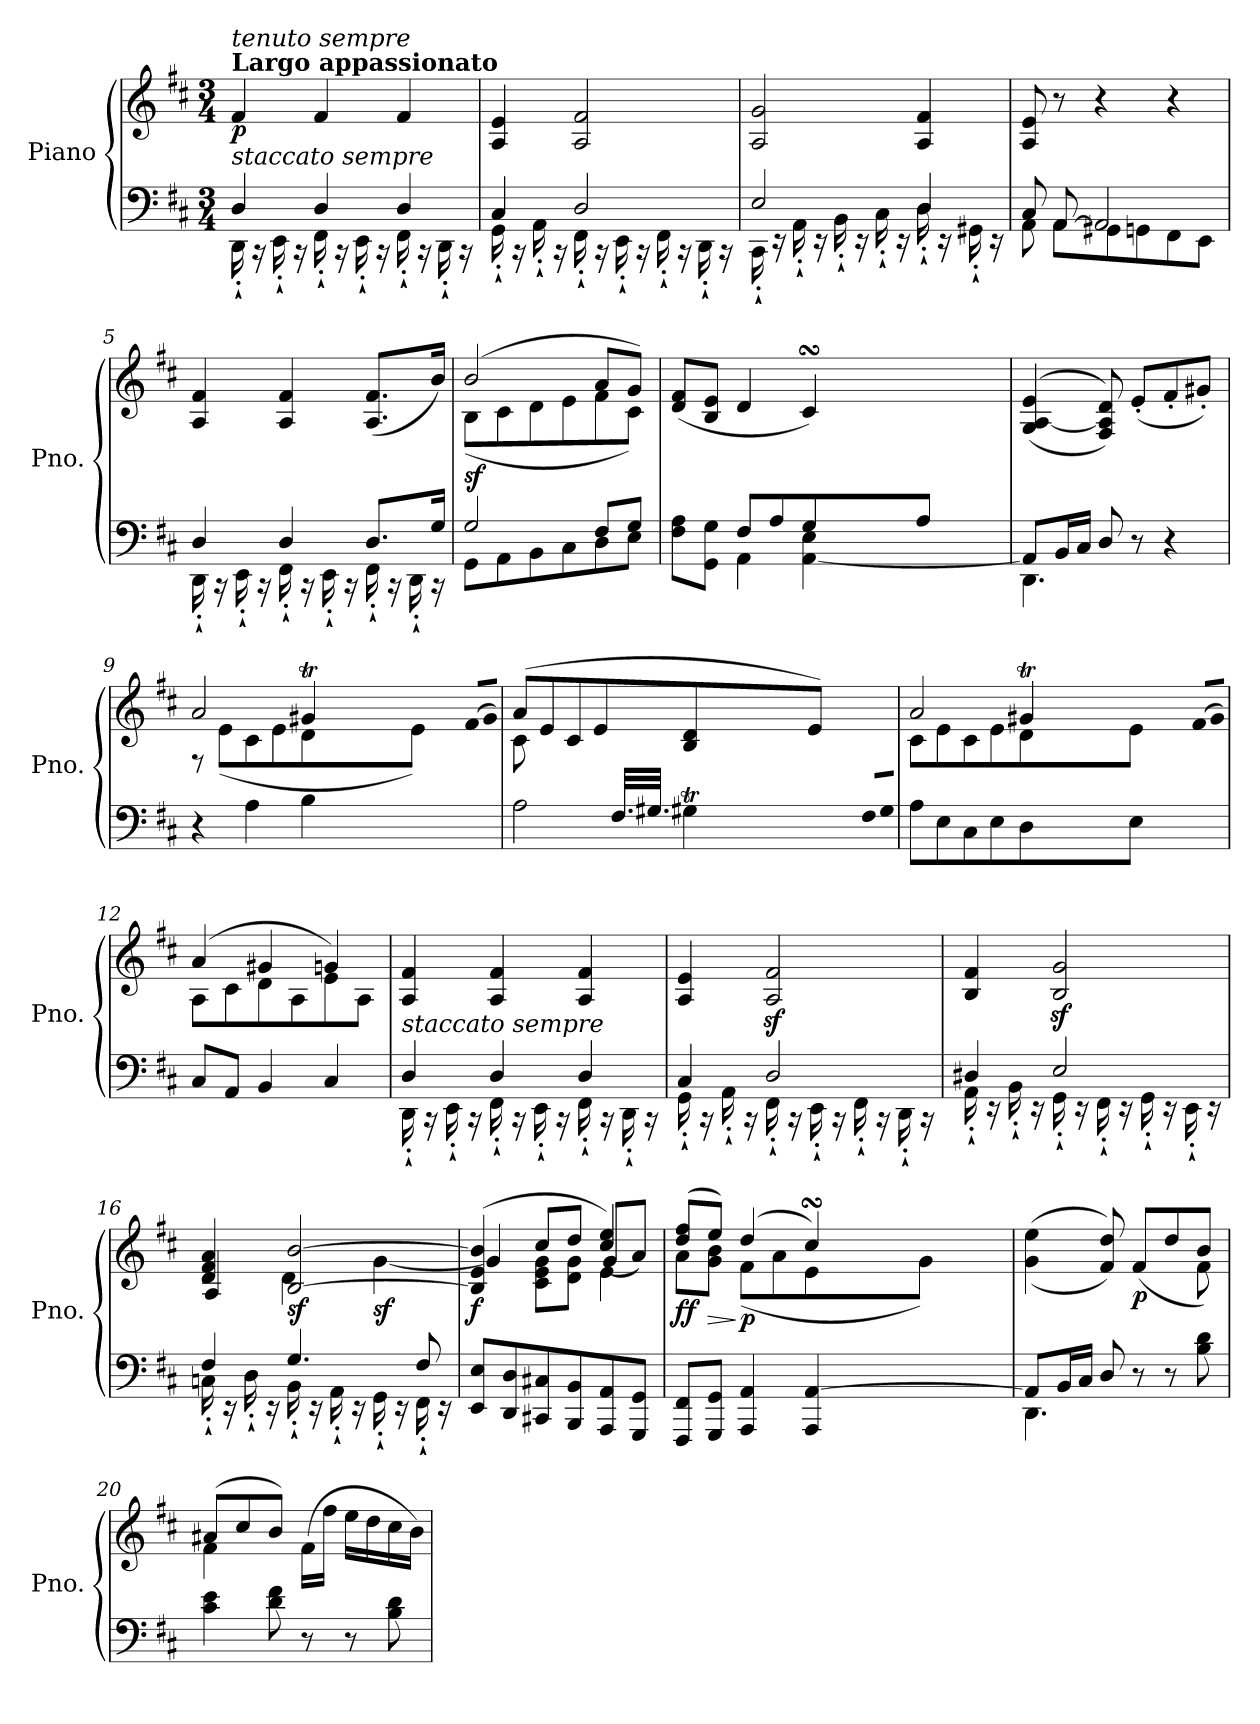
**kern	**kern	**dynam
*part1	*part1	*part1
*staff2	*staff1	*staff1/2
*I"Piano	*	*
*I'Pno.	*	*
*clefF4	*clefG2	*
*k[f#c#]	*k[f#c#]	*
*M3/4	*M3/4	*
=1	=1	=1
*^	*	*
*	*^	*	*
!	!	!	!LO:TX:a:B:t=Largo appassionato	!
!	!	!	!LO:TX:a:i:t=tenuto sempre	!
!LO:TX:a:i:t=staccato sempre	!	!	!	!
!	!	!	!	!LO:DY:b
4D/	16DD'`\	16ryy	4f#/	p
.	16ryy	16rCC	.	.
.	16EE'`\	16ryy	.	.
.	16ryy	16rCC	.	.
4D/	16FF#'`\	16ryy	4f#/	.
.	16ryy	16rCC	.	.
.	16EE'`\	16ryy	.	.
.	16ryy	16rCC	.	.
4D/	16FF#'`\	16ryy	4f#/	.
.	16ryy	16rCC	.	.
.	16DD'`\	16ryy	.	.
.	16ryy	16rCC	.	.
=2	=2	=2	=2	=2
4C#/	16GG'`\	16ryy	4A/ 4e/	.
.	16ryy	16rCC	.	.
.	16AA'`\	16ryy	.	.
.	16ryy	16rCC	.	.
2D/	16FF#'`\	16ryy	2A/ 2f#/	.
.	16ryy	16rCC	.	.
.	16EE'`\	16ryy	.	.
.	16ryy	16rCC	.	.
.	16FF#'`\	16ryy	.	.
.	16ryy	16rCC	.	.
.	16DD'`\	16ryy	.	.
.	16ryy	16rCC	.	.
=3	=3	=3	=3	=3
2E/	16CC#'`\	16ryy	2A/ 2g/	.
.	16ryy	16rEE	.	.
.	16AA'`\	16ryy	.	.
.	16ryy	16rEE	.	.
.	16BB'`\	16ryy	.	.
.	16ryy	16rEE	.	.
.	16C#'`\	16ryy	.	.
.	16ryy	16rEE	.	.
4D/	16D'`\	16ryy	4A/ 4f#/	.
.	16ryy	16rEE	.	.
.	16GG#X'`\	16ryy	.	.
.	16ryy	16rEE	.	.
*	*v	*v	*	*
!!LO:LB:g=z
=4	=4	=4	=4
8C#/	8AA\	8A/ 8e/	.
[8AA/	8AA\L	8r	.
2AA/]	8GG#X\	4r	.
.	8GGn\	.	.
.	8FF#\	4r	.
.	8EE\J	.	.
=5	=5	=5	=5
*	*^	*	*
4D/	16DD'`\	16ryy	4A/ 4f#/	.
.	16ryy	16rCC	.	.
.	16EE'`\	16ryy	.	.
.	16ryy	16rCC	.	.
4D/	16FF#'`\	16ryy	4A/ 4f#/	.
.	16ryy	16rCC	.	.
.	16EE'`\	16ryy	.	.
.	16ryy	16rCC	.	.
8.D/L	16FF#'`\	16ryy	(<8.A/ 8.f#/L	.
.	16ryy	16rCC	.	.
.	16DD'`\	16ryy	.	.
16G/Jk	16ryy	16rCC	16b/Jk)	.
=6	=6	=6	=6	=6
*	*	*	*^	*
!	!	!	!	!	!LO:DY:b
*	*v	*v	*	*	*
2G/	8GG\L	(>2b/	(<8B\L	sf
.	8AA\	.	8c#\	.
.	8BB\	.	8d\	.
.	8C#\	.	8e\	.
8F#/L	8D\	8a/L	8f#\	.
8G/J	8E\J	8g/J)	8c#\J)	.
!!LO:PB:g=z	!!
=7	=7	=7	=7	=7
8F#\ 8A\L	4ryy	(>8d/ 8f#/L	2ryy	.
8GG\ 8G\J	.	8B/ 8e/J	.	.
8F#/L	4AA\	4d/	.	.
8A/	.	.	.	.
*	*	*	*Xtuplet	*
8G/	[4AA\ 4E\	4c#sSsS/)	48c#!yy	.
.	.	.	48d!yy	.
.	.	.	48c#!yy	.
.	.	.	48d!yy	.
.	.	.	48c#!yy	.
.	.	.	48d!yy	.
!	!	!	!LO:N:vis=32	!
8A/J	.	.	960%17c#!yy	.
!	!	!	!LO:N:vis=32	!
.	.	.	960%17d!yy	.
!	!	!	!LO:N:vis=32	!
.	.	.	960%17c#!yy	.
!	!	!	!LO:N:vis=16	!
.	.	.	640%23B!yy	.
!	!	!	!LO:N:vis=16	!
.	.	.	640%23c#!yy	.
*	*	*v	*v	*
=8	=8	=8	=8
4.DD\	8AA/L]	(<(>4G/ [4A/ 4e/	.
.	16BB/L	.	.
.	16C#/JJ	.	.
.	8D/	8F#/ 8A/] 8d/))	.
8r	4.ryy	(<8e'/L	.
4r	.	8f#'/	.
.	.	8g#X'/J)	.
*v	*v	*	*
=9	=9	=9
*	*^	*
*	*	*^	*
4r	2a/	8rF	2ryy	.
.	.	(<8e\L	.	.
4A\	.	8c#\	.	.
.	.	8e\	.	.
4B\	4g#Xt/	8d\	48g#!yy	.
.	.	.	48a!yy	.
.	.	.	48g#!yy	.
.	.	.	48a!yy	.
.	.	.	48g#!yy	.
.	.	.	48a!yy	.
!	!	!	!LO:N:vis=32	!
.	.	8e\J)	960%17g#!yy	.
!	!	!	!LO:N:vis=32	!
.	.	.	960%17aTTT!yy	.
!	!	!	!LO:N:vis=32	!
.	.	.	960%17g#!yy	.
!	!	!	!LO:N:vis=16	!
.	.	.	(<640%23f#!/LL	.
!	!	!	!LO:N:vis=16	!
.	.	.	640%23g#!/JJ)	.
*	*	*v	*v	*
!!LO:PB:g=z
=10	=10	=10	=10
*^	*	*	*
2A\	4.ryy	(>8a/L	8c#\	.
.	.	8e/	2ryy	.
.	.	8c#/	.	.
*	*Xtuplet	*	*	*
.	24.ryy	8e/	.	.
.	48.F#!/LL	.	.	.
.	48.G#X!/JJ	.	.	.
4G#Xt\	48G#!yy	8B/ 8d/	.	.
.	48A!yy	.	.	.
.	48G#!yy	.	.	.
.	48A!yy	.	.	.
.	48G#!yy	.	.	.
.	48A!yy	.	.	.
!	!LO:N:vis=32	!	!	!
.	960%17G#!yy	8e/J)	8ryy	.
!	!LO:N:vis=32	!	!	!
.	960%17A!yy	.	.	.
!	!LO:N:vis=32	!	!	!
.	960%17G#!yy	.	.	.
!	!LO:N:vis=16	!	!	!
.	640%23F#!/LL	.	.	.
!	!LO:N:vis=16	!	!	!
.	640%23G#!/JJ	.	.	.
*v	*v	*	*	*
=11	=11	=11	=11
*	*	*^	*
8A\L	2a/	8c#\L	2ryy	.
8E\	.	8e\	.	.
8C#\	.	8c#\	.	.
8E\	.	8e\	.	.
8D\	4g#Xt/	8d\	48g#!yy	.
.	.	.	48a!yy	.
.	.	.	48g#!yy	.
.	.	.	48a!yy	.
.	.	.	48g#!yy	.
.	.	.	48a!yy	.
!	!	!	!LO:N:vis=32	!
8E\J	.	8e\J	960%17g#TTT!yy	.
!	!	!	!LO:N:vis=32	!
.	.	.	960%17a!yy	.
!	!	!	!LO:N:vis=32	!
.	.	.	960%17g#!yy	.
!	!	!	!LO:N:vis=16	!
.	.	.	(<640%23f#!/LL	.
!	!	!	!LO:N:vis=16	!
.	.	.	640%23g#!/JJ)	.
*	*	*v	*v	*
=12	=12	=12	=12
8C#/L	(>4a/	8A\L	.
8AA/J	.	8c#\	.
4BB/	4g#X/	8d\	.
.	.	8A\	.
4C#/	4gn/)	8e\	.
.	.	8A\J	.
!!LO:PB:g=z
=13	=13	=13	=13
*^	*	*	*
*	*^	*	*	*
!	!	!	!LO:TX:a:i:t=tenuto sempre	!	!
!LO:TX:a:i:t=staccato sempre	!	!	!	!	!
*	*	*	*v	*v	*
4D/	16DD'`\	16ryy	4A/ 4f#/	.
.	16ryy	16rCC	.	.
.	16EE'`\	16ryy	.	.
.	16ryy	16rCC	.	.
4D/	16FF#'`\	16ryy	4A/ 4f#/	.
.	16ryy	16rCC	.	.
.	16EE'`\	16ryy	.	.
.	16ryy	16rCC	.	.
4D/	16FF#'`\	16ryy	4A/ 4f#/	.
.	16ryy	16rCC	.	.
.	16DD'`\	16ryy	.	.
.	16ryy	16rCC	.	.
=14	=14	=14	=14	=14
4C#/	16GG'`\	16ryy	4A/ 4e/	.
.	16ryy	16rCC	.	.
.	16AA'`\	16ryy	.	.
.	16ryy	16rCC	.	.
2D/	16FF#'`\	16ryy	2A/z< 2f#/z<	.
.	16ryy	16rCC	.	.
.	16EE'`\	16ryy	.	.
.	16ryy	16rCC	.	.
.	16FF#'`\	16ryy	.	.
.	16ryy	16rCC	.	.
.	16DD'`\	16ryy	.	.
.	16ryy	16rCC	.	.
=15	=15	=15	=15	=15
4D#X/	16AA'`\	16ryy	4B/ 4f#/	.
.	16ryy	16rEE	.	.
.	16BB'`\	16ryy	.	.
.	16ryy	16rEE	.	.
2E/	16GG'`\	16ryy	2B/z< 2g/z<	.
.	16ryy	16rEE	.	.
.	16FF#'`\	16ryy	.	.
.	16ryy	16rEE	.	.
.	16GG'`\	16ryy	.	.
.	16ryy	16rEE	.	.
.	16EE'`\	16ryy	.	.
.	16ryy	16rEE	.	.
!!LO:LB:g=z
=16	=16	=16	=16	=16
*	*	*	*^	*
4F#/	16Cn'`\	16ryy	4d/ 4f#/ 4a/	4A/	.
.	16ryy	16rEE	.	.	.
.	16D'`\	16ryy	.	.	.
.	16ryy	16rEE	.	.	.
!	!	!	!	!	!LO:DY:b
4.G/	16BB'`\	16ryy	[2B/ [2b/	4d\	sf
.	16ryy	16rEE	.	.	.
.	16AA'`\	16ryy	.	.	.
.	16ryy	16rEE	.	.	.
!	!	!	!	!	!LO:DY:b
.	16GG'`\	16ryy	.	[4g\	sf
.	16ryy	16rEE	.	.	.
8F#/	16FF#'`\	16ryy	.	.	.
.	16ryy	16rEE	.	.	.
=17	=17	=17	=17	=17	=17
*	*	*	*	*^	*
!	!	!	!	!	!	!LO:DY:b
*v	*v	*v	*	*	*	*
8EE/ 8E/L	(>4B/] 4e/ 4b/]	4g/]	2ryy	f
8DD/ 8D/	.	.	.	.
8CC#X/ 8C#X/	8cc#/L	8c#\ 8e\ 8g\L	.	.
8BBB/ 8BB/	8dd/J	8d\ 8g\J	.	.
8AAA/ 8AA/	4cc#/ 4ee/)	(<8g/L	4e\	.
8GGG/ 8GG/J	.	8a/J)	.	.
=18	=18	=18	=18	=18
!	!	!	!	!LO:DY:b
8FFF#/ 8FF#/L	(>8dd/ 8ff#/L	8a\L	2ryy	ff
!	!	!	!	!LO:HP:b
8GGG/ 8GG/J	8ee/J)	8g\ 8b\J	.	>
!	!	!	!	!LO:DY:n=1:b
4AAA/ 4AA/	(>4dd/	(<8f#\L	.	] p
.	.	8a\	.	.
4AAA/ [4AA/	4cc#sSsS/)	8e\	48cc#!yy	.
.	.	.	48dd!yy	.
.	.	.	48cc#!yy	.
.	.	.	48dd!yy	.
.	.	.	48cc#!yy	.
.	.	.	48dd!yy	.
!	!	!	!LO:N:vis=32	!
.	.	8g\J)	960%17cc#!yy	.
!	!	!	!LO:N:vis=32	!
.	.	.	960%17dd!yy	.
!	!	!	!LO:N:vis=32	!
.	.	.	960%17cc#!yy	.
!	!	!	!LO:N:vis=16	!
.	.	.	640%23b!yy	.
!	!	!	!LO:N:vis=16	!
.	.	.	640%23cc#!yy	.
*	*	*v	*v	*
!!LO:LB:g=z
=19	=19	=19	=19
*^	*	*	*
8AA/L]	4.DD\	(>(<4g\ 4ee\	8ryy	.
*	*	*v	*v	*
16BB/L	.	.	.
16C#/JJ	.	.	.
8D/	.	8f#/ 8dd/))	.
!	!	!	!LO:DY:b
8r	4.ryy	(>8f#/L	p
8r	.	8dd/	.
*	*	*^	*
8B\ 8d\	.	8b/J)	8f#\	.
*v	*v	*	*	*
=20	=20	=20	=20
4c#\ 4e\	(>8a#X/L	4f#\	.
.	8cc#/	.	.
8d\ 8f#\	8b/J)	2ryy	.
8r	(>16f#\LL	.	.
.	16ff#\JJ	.	.
8r	16ee\LL	.	.
.	16dd\	.	.
8B\ 8d\	16cc#\	.	.
.	16b\JJ)	.	.
*	*v	*v	*
=	=	=
*-	*-	*-
